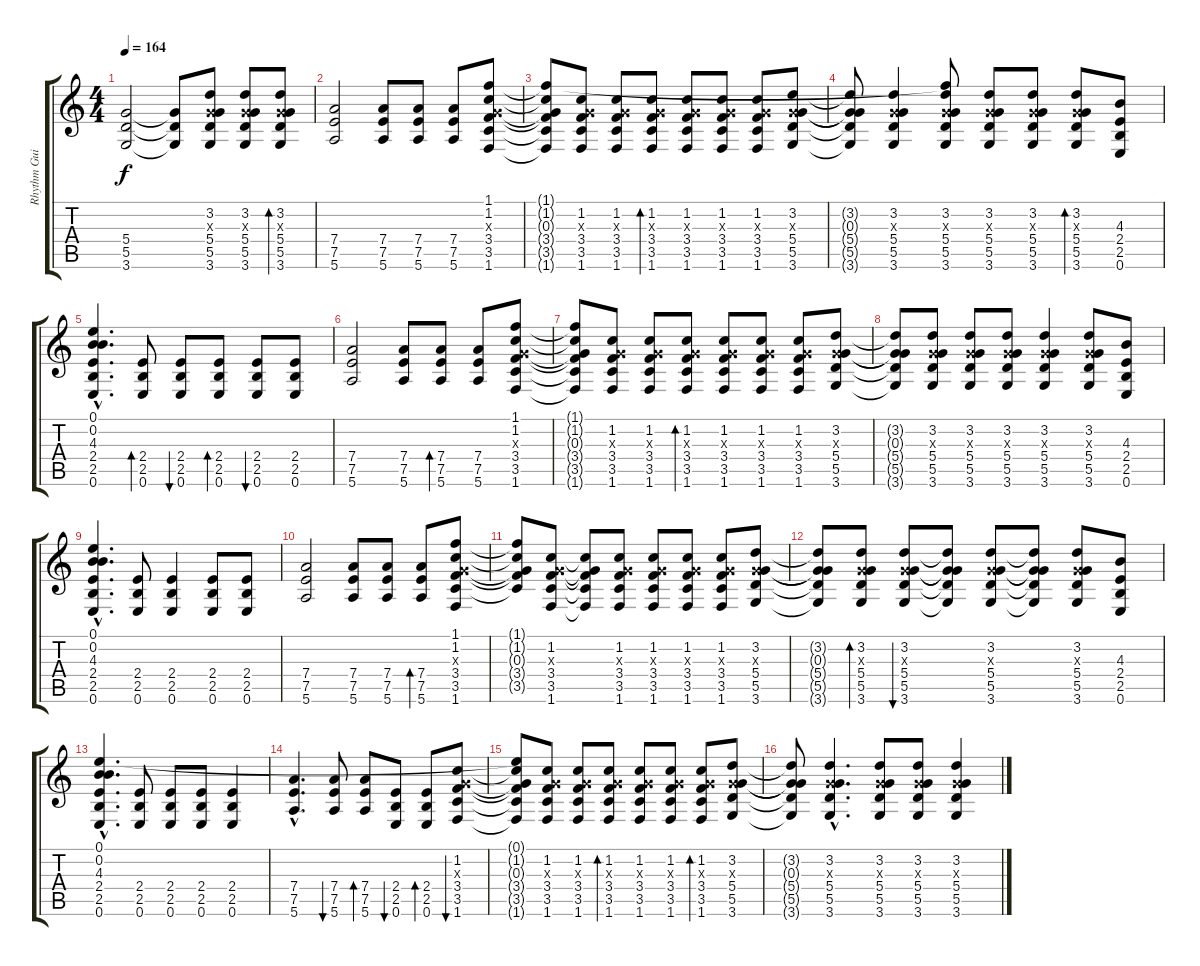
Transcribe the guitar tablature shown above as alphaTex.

\track ("Rhythm Guitar" "Rhythm Gui") {instrument distortionguitar}
\staff {score tabs}
\tuning (E4 B3 G3 D3 A2 E2) {hide}
\ts (4 4)
\tempo 164
\clef g2
\ks c
(5.4 5.5 3.6).2{dy f} (5.4{t} 5.5{t} 3.6{t}).8 (3.2 0.3{x} 5.4 5.5 3.6).8 (3.2 0.3{x} 5.4 5.5 3.6).8 (3.2 0.3{x} 5.4 5.5 3.6).8{bd 240} |
(7.4 7.5 5.6).2 (7.4 7.5 5.6).8 (7.4 7.5 5.6).8 (7.4 7.5 5.6).8 (1.1 1.2 0.3{x} 3.4 3.5 1.6).8 |
(1.1{t} 1.2{t} 0.3{t} 3.4{t} 3.5{t} 1.6{t}).8 (1.2 0.3{x} 3.4 3.5 1.6).8 (1.2 0.3{x} 3.4 3.5 1.6).8 (1.2 0.3{x} 3.4 3.5 1.6).8{bd 240} (1.2 0.3{x} 3.4 3.5 1.6).8 (1.2 0.3{x} 3.4 3.5 1.6).8 (1.2 0.3{x} 3.4 3.5 1.6).8 (3.2 0.3{x} 5.4 5.5 3.6).8 |
(3.2{t} 0.3{t} 5.4{t} 5.5{t} 3.6{t}).8 (3.2 0.3{x} 5.4 5.5 3.6).4 (1.1{t} 3.2 0.3{x} 5.4 5.5 3.6).8 (3.2 0.3{x} 5.4 5.5 3.6).8 (3.2 0.3{x} 5.4 5.5 3.6).8 (3.2 0.3{x} 5.4 5.5 3.6).8{bd 240} (4.3 2.4 2.5 0.6).8 |
(0.1{hac} 0.2{hac} 4.3{hac} 2.4{hac} 2.5{hac} 0.6{hac}).4{d} (2.4 2.5 0.6).8{bd 240} (2.4 2.5 0.6).8{bu 240} (2.4 2.5 0.6).8{bd 240} (2.4 2.5 0.6).8{bu 240} (2.4 2.5 0.6).8 |
(7.4 7.5 5.6).2 (7.4 7.5 5.6).8 (7.4 7.5 5.6).8{bd 240} (7.4 7.5 5.6).8 (1.1 1.2 0.3{x} 3.4 3.5 1.6).8 |
(1.1{t} 1.2{t} 0.3{t} 3.4{t} 3.5{t} 1.6{t}).8 (1.2 0.3{x} 3.4 3.5 1.6).8 (1.2 0.3{x} 3.4 3.5 1.6).8 (1.2 0.3{x} 3.4 3.5 1.6).8{bd 240} (1.2 0.3{x} 3.4 3.5 1.6).8 (1.2 0.3{x} 3.4 3.5 1.6).8 (1.2 0.3{x} 3.4 3.5 1.6).8 (3.2 0.3{x} 5.4 5.5 3.6).8 |
(3.2{t} 0.3{t} 5.4{t} 5.5{t} 3.6{t}).8 (3.2 0.3{x} 5.4 5.5 3.6).8 (3.2 0.3{x} 5.4 5.5 3.6).8 (3.2 0.3{x} 5.4 5.5 3.6).8 (3.2 0.3{x} 5.4 5.5 3.6).4 (3.2 0.3{x} 5.4 5.5 3.6).8 (4.3 2.4 2.5 0.6).8 |
(0.1{hac} 0.2{hac} 4.3{hac} 2.4{hac} 2.5{hac} 0.6{hac}).4{d} (2.4 2.5 0.6).8 (2.4 2.5 0.6).4 (2.4 2.5 0.6).8 (2.4 2.5 0.6).8 |
(7.4 7.5 5.6).2 (7.4 7.5 5.6).8 (7.4 7.5 5.6).8 (7.4 7.5 5.6).8{bd 240} (1.1 1.2 0.3{x} 3.4 3.5 1.6).8 |
(1.1{t} 1.2{t} 0.3{t} 3.4{t} 3.5{t}).8 (1.2 0.3{x} 3.4 3.5 1.6).8 (1.2{t} 0.3{t} 3.4{t} 3.5{t} 1.6{t}).8 (1.2 0.3{x} 3.4 3.5 1.6).8 (1.2 0.3{x} 3.4 3.5 1.6).8 (1.2 0.3{x} 3.4 3.5 1.6).8 (1.2 0.3{x} 3.4 3.5 1.6).8 (3.2 0.3{x} 5.4 5.5 3.6).8 |
(3.2{t} 0.3{t} 5.4{t} 5.5{t} 3.6{t}).8 (3.2 0.3{x} 5.4 5.5 3.6).8{bd 240} (3.2 0.3{x} 5.4 5.5 3.6).8{bu 240} (3.2{t} 0.3{t} 5.4{t} 5.5{t} 3.6{t}).8 (3.2 0.3{x} 5.4 5.5 3.6).8 (3.2{t} 0.3{t} 5.4{t} 5.5{t} 3.6{t}).8 (3.2 0.3{x} 5.4 5.5 3.6).8 (4.3 2.4 2.5 0.6).8 |
(0.1{hac} 0.2{hac} 4.3{hac} 2.4{hac} 2.5{hac} 0.6{hac}).4{d} (2.4 2.5 0.6).8 (2.4 2.5 0.6).8 (2.4 2.5 0.6).8 (2.4 2.5 0.6).4 |
(7.4{hac} 7.5{hac} 5.6{hac}).4{d} (7.4 7.5 5.6).8{bu 240} (7.4 7.5 5.6).8{bd 240} (2.4 2.5 0.6).8{bu 240} (2.4 2.5 0.6).8{bd 240} (1.2 0.3{x} 3.4 3.5 1.6).8{bu 240} |
(0.1{t} 1.2{t} 0.3{t} 3.4{t} 3.5{t} 1.6{t}).8 (1.2 0.3{x} 3.4 3.5 1.6).8 (1.2 0.3{x} 3.4 3.5 1.6).8 (1.2 0.3{x} 3.4 3.5 1.6).8{bd 240} (1.2 0.3{x} 3.4 3.5 1.6).8 (1.2 0.3{x} 3.4 3.5 1.6).8 (1.2 0.3{x} 3.4 3.5 1.6).8{bd 240} (3.2 0.3{x} 5.4 5.5 3.6).8 |
(3.2{t} 0.3{t} 5.4{t} 5.5{t} 3.6{t}).8 (3.2{hac} 0.3{hac x} 5.4{hac} 5.5{hac} 3.6{hac}).4{d} (3.2 0.3{x} 5.4 5.5 3.6).8 (3.2 0.3{x} 5.4 5.5 3.6).8 (3.2 0.3{x} 5.4 5.5 3.6).4
